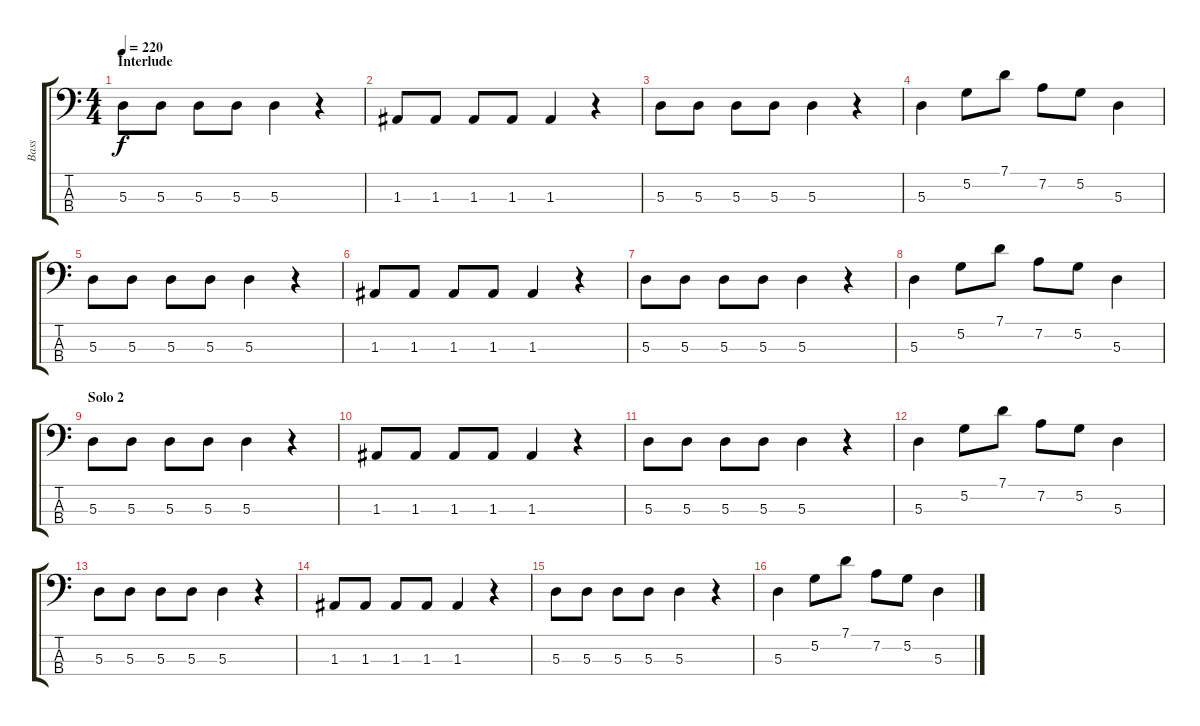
\track ("Bass" "Bass") {instrument electricbassfinger}
\staff {score tabs}
\tuning (G2 D2 A1 E1) {hide}
\ts (4 4)
\section ("" "Interlude")
\tempo 220
\clef f4
\ks c
5.3.8{dy f} 5.3.8 5.3.8 5.3.8 5.3.4 r.4 |
1.3.8 1.3.8 1.3.8 1.3.8 1.3.4 r.4 |
5.3.8 5.3.8 5.3.8 5.3.8 5.3.4 r.4 |
5.3.4 5.2.8 7.1.8 7.2.8 5.2.8 5.3.4 |
5.3.8 5.3.8 5.3.8 5.3.8 5.3.4 r.4 |
1.3.8 1.3.8 1.3.8 1.3.8 1.3.4 r.4 |
5.3.8 5.3.8 5.3.8 5.3.8 5.3.4 r.4 |
5.3.4 5.2.8 7.1.8 7.2.8 5.2.8 5.3.4 |
\section ("" "Solo 2")
5.3.8 5.3.8 5.3.8 5.3.8 5.3.4 r.4 |
1.3.8 1.3.8 1.3.8 1.3.8 1.3.4 r.4 |
5.3.8 5.3.8 5.3.8 5.3.8 5.3.4 r.4 |
5.3.4 5.2.8 7.1.8 7.2.8 5.2.8 5.3.4 |
5.3.8 5.3.8 5.3.8 5.3.8 5.3.4 r.4 |
1.3.8 1.3.8 1.3.8 1.3.8 1.3.4 r.4 |
5.3.8 5.3.8 5.3.8 5.3.8 5.3.4 r.4 |
5.3.4 5.2.8 7.1.8 7.2.8 5.2.8 5.3.4
